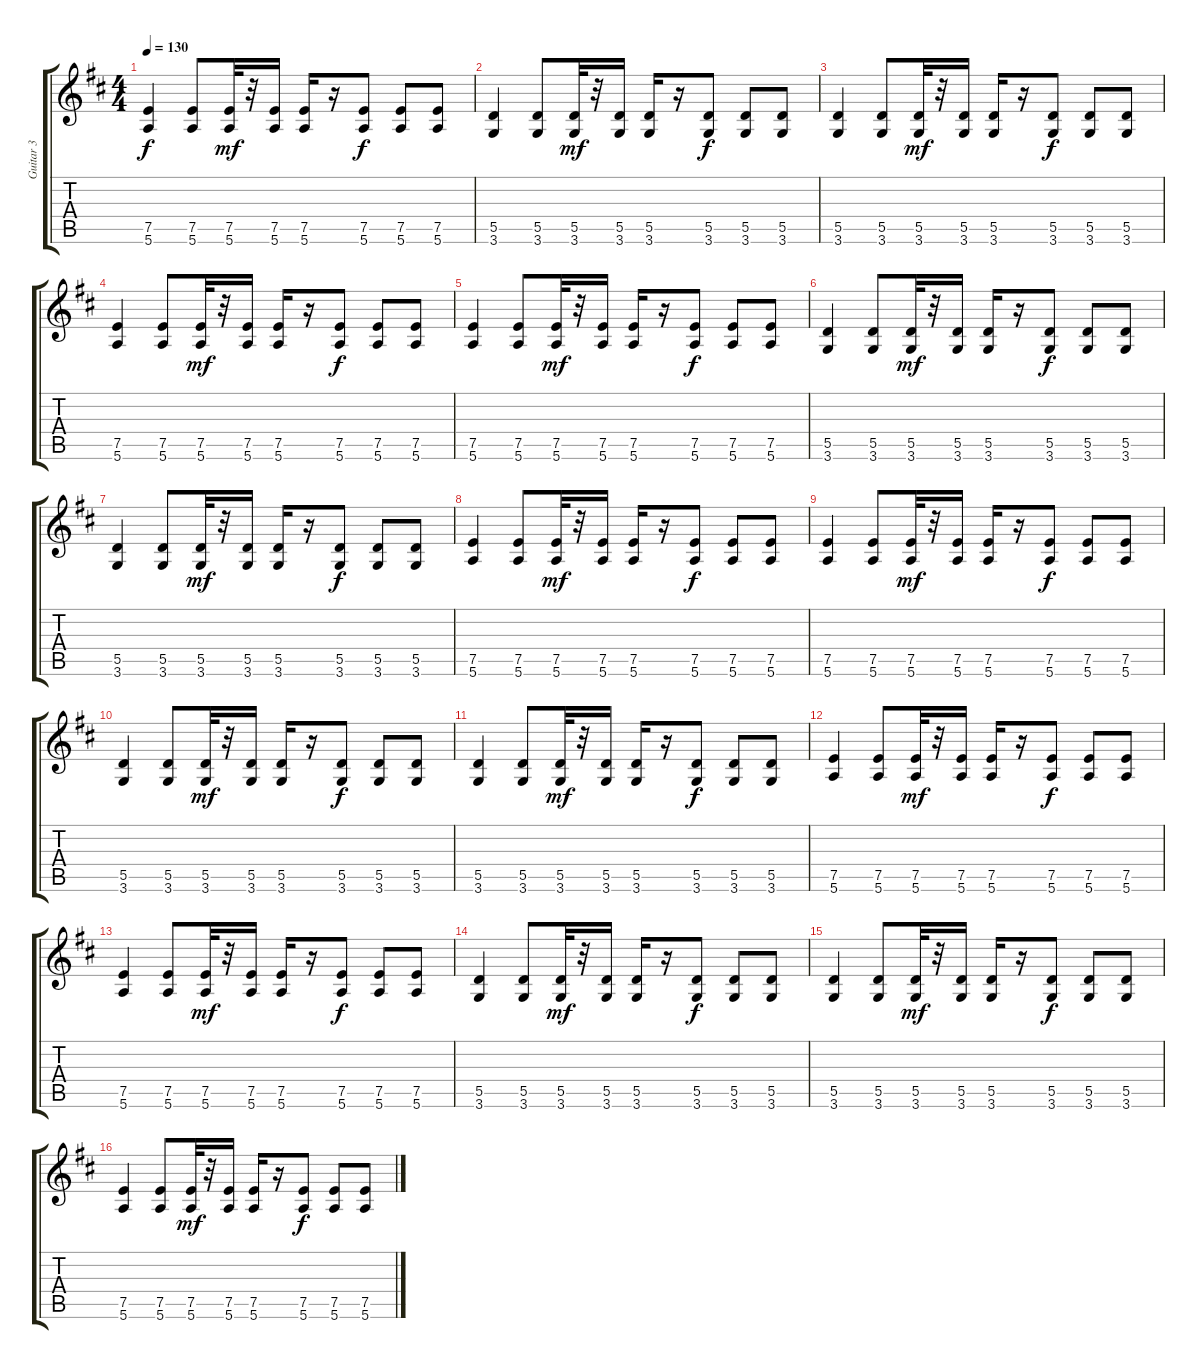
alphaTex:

\track ("Guitar 3" "Guitar 3") {instrument overdrivenguitar}
\staff {score tabs}
\tuning (E4 B3 G3 D3 A2 E2) {hide}
\ts (4 4)
\tempo 130
\clef g2
\ks d
(7.5 5.6).4{dy f} (7.5 5.6).8 (7.5 5.6).32{dy mf} r.32 (7.5 5.6).16 (7.5 5.6).16 r.16 (7.5 5.6).8{dy f} (7.5 5.6).8 (7.5 5.6).8 |
(5.5 3.6).4 (5.5 3.6).8 (5.5 3.6).32{dy mf} r.32 (5.5 3.6).16 (5.5 3.6).16 r.16 (5.5 3.6).8{dy f} (5.5 3.6).8 (5.5 3.6).8 |
(5.5 3.6).4 (5.5 3.6).8 (5.5 3.6).32{dy mf} r.32 (5.5 3.6).16 (5.5 3.6).16 r.16 (5.5 3.6).8{dy f} (5.5 3.6).8 (5.5 3.6).8 |
(7.5 5.6).4 (7.5 5.6).8 (7.5 5.6).32{dy mf} r.32 (7.5 5.6).16 (7.5 5.6).16 r.16 (7.5 5.6).8{dy f} (7.5 5.6).8 (7.5 5.6).8 |
(7.5 5.6).4 (7.5 5.6).8 (7.5 5.6).32{dy mf} r.32 (7.5 5.6).16 (7.5 5.6).16 r.16 (7.5 5.6).8{dy f} (7.5 5.6).8 (7.5 5.6).8 |
(5.5 3.6).4 (5.5 3.6).8 (5.5 3.6).32{dy mf} r.32 (5.5 3.6).16 (5.5 3.6).16 r.16 (5.5 3.6).8{dy f} (5.5 3.6).8 (5.5 3.6).8 |
(5.5 3.6).4 (5.5 3.6).8 (5.5 3.6).32{dy mf} r.32 (5.5 3.6).16 (5.5 3.6).16 r.16 (5.5 3.6).8{dy f} (5.5 3.6).8 (5.5 3.6).8 |
(7.5 5.6).4 (7.5 5.6).8 (7.5 5.6).32{dy mf} r.32 (7.5 5.6).16 (7.5 5.6).16 r.16 (7.5 5.6).8{dy f} (7.5 5.6).8 (7.5 5.6).8 |
(7.5 5.6).4 (7.5 5.6).8 (7.5 5.6).32{dy mf} r.32 (7.5 5.6).16 (7.5 5.6).16 r.16 (7.5 5.6).8{dy f} (7.5 5.6).8 (7.5 5.6).8 |
(5.5 3.6).4 (5.5 3.6).8 (5.5 3.6).32{dy mf} r.32 (5.5 3.6).16 (5.5 3.6).16 r.16 (5.5 3.6).8{dy f} (5.5 3.6).8 (5.5 3.6).8 |
(5.5 3.6).4 (5.5 3.6).8 (5.5 3.6).32{dy mf} r.32 (5.5 3.6).16 (5.5 3.6).16 r.16 (5.5 3.6).8{dy f} (5.5 3.6).8 (5.5 3.6).8 |
(7.5 5.6).4 (7.5 5.6).8 (7.5 5.6).32{dy mf} r.32 (7.5 5.6).16 (7.5 5.6).16 r.16 (7.5 5.6).8{dy f} (7.5 5.6).8 (7.5 5.6).8 |
(7.5 5.6).4 (7.5 5.6).8 (7.5 5.6).32{dy mf} r.32 (7.5 5.6).16 (7.5 5.6).16 r.16 (7.5 5.6).8{dy f} (7.5 5.6).8 (7.5 5.6).8 |
(5.5 3.6).4 (5.5 3.6).8 (5.5 3.6).32{dy mf} r.32 (5.5 3.6).16 (5.5 3.6).16 r.16 (5.5 3.6).8{dy f} (5.5 3.6).8 (5.5 3.6).8 |
(5.5 3.6).4 (5.5 3.6).8 (5.5 3.6).32{dy mf} r.32 (5.5 3.6).16 (5.5 3.6).16 r.16 (5.5 3.6).8{dy f} (5.5 3.6).8 (5.5 3.6).8 |
(7.5 5.6).4 (7.5 5.6).8 (7.5 5.6).32{dy mf} r.32 (7.5 5.6).16 (7.5 5.6).16 r.16 (7.5 5.6).8{dy f} (7.5 5.6).8 (7.5 5.6).8
